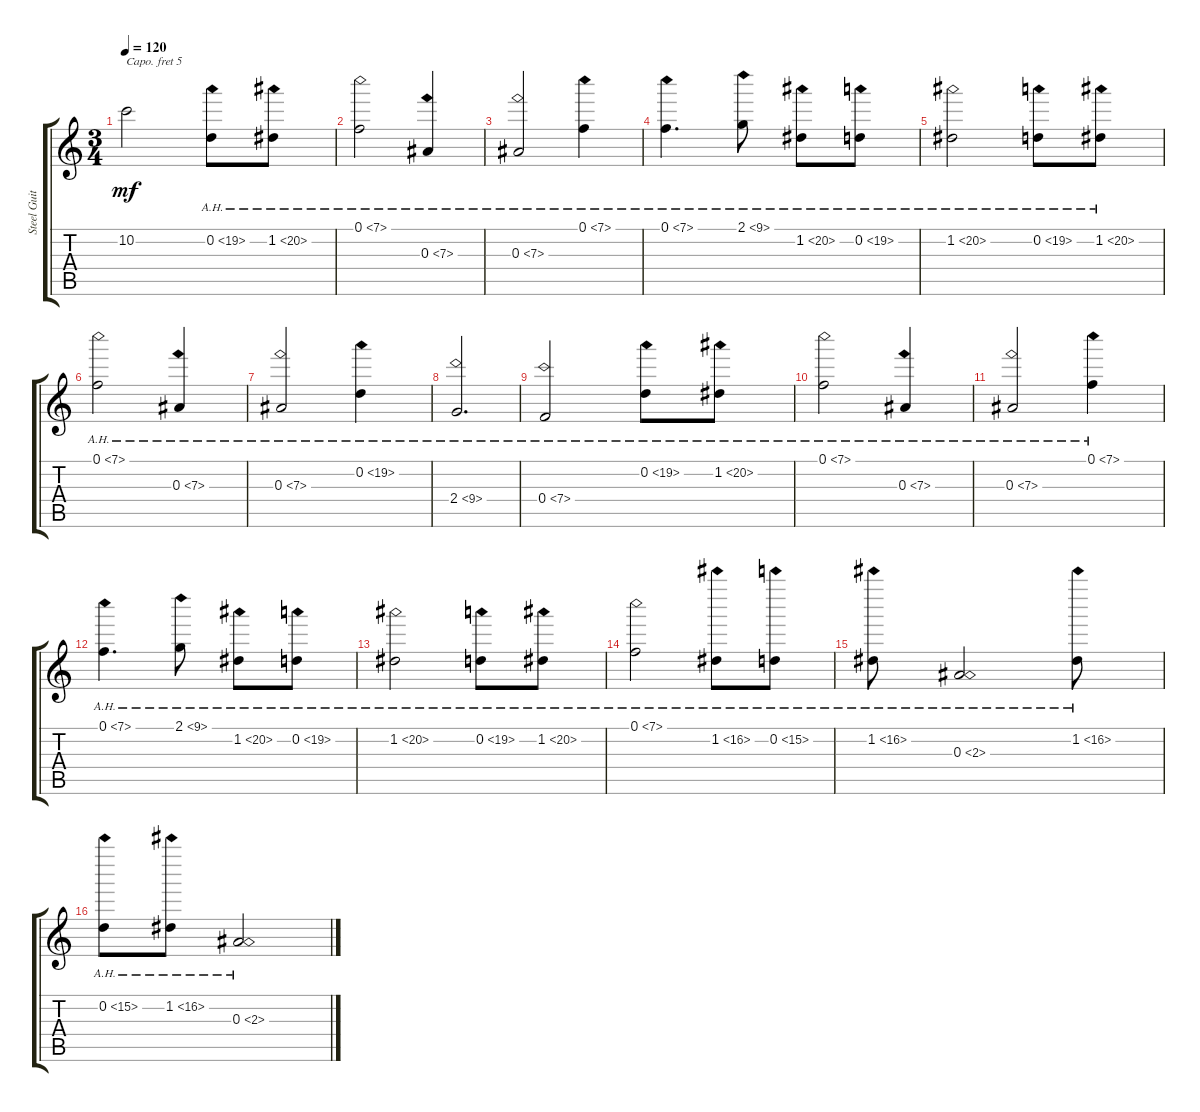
\track ("Steel Guitar" "Steel Guit") {instrument acousticguitarsteel}
\staff {score tabs}
\capo 5
\tuning (C4 A3 F3 C3 A2 F2) {hide}
\ts (3 4)
\tempo 120
\clef g2
\ks c
10.2{t}.2{dy mf} 0.2{ah 19}.8 1.2{ah 19}.8 |
0.1{ah 7}.2 0.3{ah 7}.4 |
0.3{ah 7}.2 0.1{ah 7}.4 |
0.1{ah 7}.4{d} 2.1{ah 7}.8 1.2{ah 19}.8 0.2{ah 19}.8 |
1.2{ah 19}.2 0.2{ah 19}.8 1.2{ah 19}.8 |
0.1{ah 7}.2 0.3{ah 7}.4 |
0.3{ah 7}.2 0.2{ah 19}.4 |
2.4{ah 7}.2{d} |
0.4{ah 7}.2 0.2{ah 19}.8 1.2{ah 19}.8 |
0.1{ah 7}.2 0.3{ah 7}.4 |
0.3{ah 7}.2 0.1{ah 7}.4 |
0.1{ah 7}.4{d} 2.1{ah 7}.8 1.2{ah 19}.8 0.2{ah 19}.8 |
1.2{ah 19}.2 0.2{ah 19}.8 1.2{ah 19}.8 |
0.1{ah 7}.2 1.2{ah 15}.8 0.2{ah 15}.8 |
1.2{ah 15}.8 0.3{ah 2}.2 1.2{ah 15}.8 |
0.2{ah 15}.8 1.2{ah 15}.8 0.3{ah 2}.2
